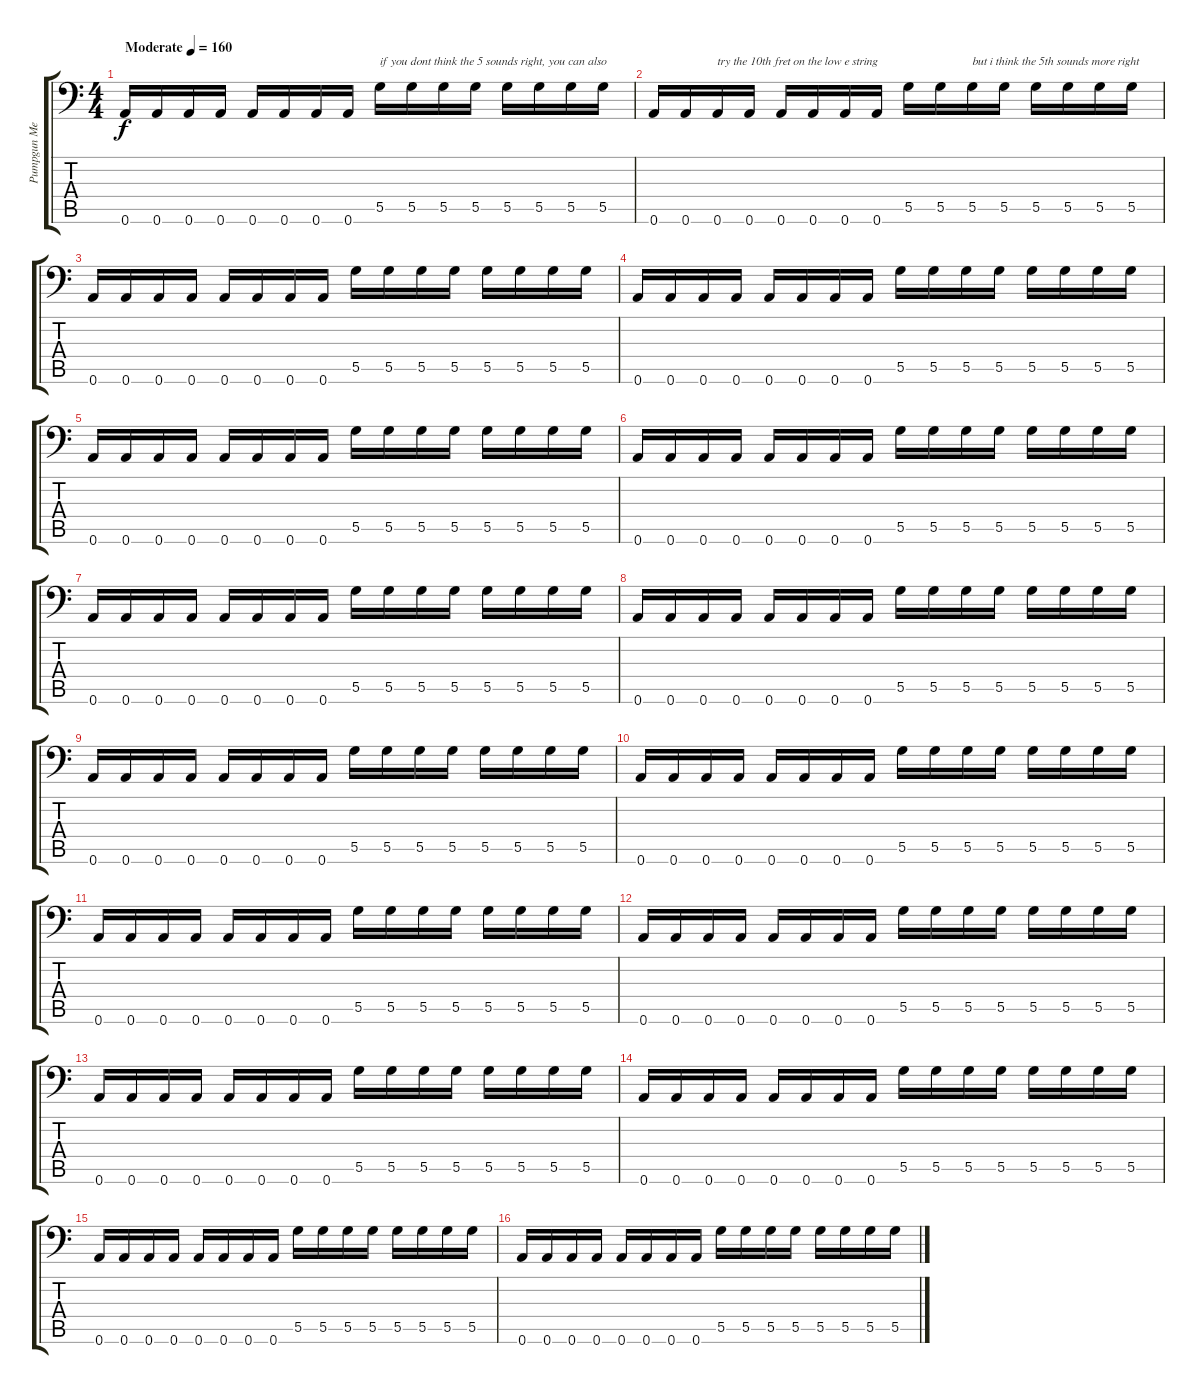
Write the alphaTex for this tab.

\track ("Pumpgun Messiah (Guitar 1)" "Pumpgun Me") {instrument distortionguitar}
\staff {score tabs}
\tuning (A3 E3 C3 G2 D2 A1) {hide}
\ts (4 4)
\tempo (160 "Moderate")
\clef f4
\ks c
0.6.16{dy f instrument distortionguitar} 0.6.16 0.6.16 0.6.16 0.6.16 0.6.16 0.6.16 0.6.16 5.5.16{txt "if you dont think the 5 sounds right, you can also"} 5.5.16 5.5.16 5.5.16 5.5.16 5.5.16 5.5.16 5.5.16 |
0.6.16 0.6.16 0.6.16{txt "try the 10th fret on the low e string"} 0.6.16 0.6.16 0.6.16 0.6.16 0.6.16 5.5.16 5.5.16 5.5.16{txt "but i think the 5th sounds more right"} 5.5.16 5.5.16 5.5.16 5.5.16 5.5.16 |
0.6.16 0.6.16 0.6.16 0.6.16 0.6.16 0.6.16 0.6.16 0.6.16 5.5.16 5.5.16 5.5.16 5.5.16 5.5.16 5.5.16 5.5.16 5.5.16 |
0.6.16 0.6.16 0.6.16 0.6.16 0.6.16 0.6.16 0.6.16 0.6.16 5.5.16 5.5.16 5.5.16 5.5.16 5.5.16 5.5.16 5.5.16 5.5.16 |
0.6.16 0.6.16 0.6.16 0.6.16 0.6.16 0.6.16 0.6.16 0.6.16 5.5.16 5.5.16 5.5.16 5.5.16 5.5.16 5.5.16 5.5.16 5.5.16 |
0.6.16 0.6.16 0.6.16 0.6.16 0.6.16 0.6.16 0.6.16 0.6.16 5.5.16 5.5.16 5.5.16 5.5.16 5.5.16 5.5.16 5.5.16 5.5.16 |
0.6.16 0.6.16 0.6.16 0.6.16 0.6.16 0.6.16 0.6.16 0.6.16 5.5.16 5.5.16 5.5.16 5.5.16 5.5.16 5.5.16 5.5.16 5.5.16 |
0.6.16 0.6.16 0.6.16 0.6.16 0.6.16 0.6.16 0.6.16 0.6.16 5.5.16 5.5.16 5.5.16 5.5.16 5.5.16 5.5.16 5.5.16 5.5.16 |
0.6.16 0.6.16 0.6.16 0.6.16 0.6.16 0.6.16 0.6.16 0.6.16 5.5.16 5.5.16 5.5.16 5.5.16 5.5.16 5.5.16 5.5.16 5.5.16 |
0.6.16 0.6.16 0.6.16 0.6.16 0.6.16 0.6.16 0.6.16 0.6.16 5.5.16 5.5.16 5.5.16 5.5.16 5.5.16 5.5.16 5.5.16 5.5.16 |
0.6.16 0.6.16 0.6.16 0.6.16 0.6.16 0.6.16 0.6.16 0.6.16 5.5.16 5.5.16 5.5.16 5.5.16 5.5.16 5.5.16 5.5.16 5.5.16 |
0.6.16 0.6.16 0.6.16 0.6.16 0.6.16 0.6.16 0.6.16 0.6.16 5.5.16 5.5.16 5.5.16 5.5.16 5.5.16 5.5.16 5.5.16 5.5.16 |
0.6.16 0.6.16 0.6.16 0.6.16 0.6.16 0.6.16 0.6.16 0.6.16 5.5.16 5.5.16 5.5.16 5.5.16 5.5.16 5.5.16 5.5.16 5.5.16 |
0.6.16 0.6.16 0.6.16 0.6.16 0.6.16 0.6.16 0.6.16 0.6.16 5.5.16 5.5.16 5.5.16 5.5.16 5.5.16 5.5.16 5.5.16 5.5.16 |
0.6.16 0.6.16 0.6.16 0.6.16 0.6.16 0.6.16 0.6.16 0.6.16 5.5.16 5.5.16 5.5.16 5.5.16 5.5.16 5.5.16 5.5.16 5.5.16 |
0.6.16 0.6.16 0.6.16 0.6.16 0.6.16 0.6.16 0.6.16 0.6.16 5.5.16 5.5.16 5.5.16 5.5.16 5.5.16 5.5.16 5.5.16 5.5.16
